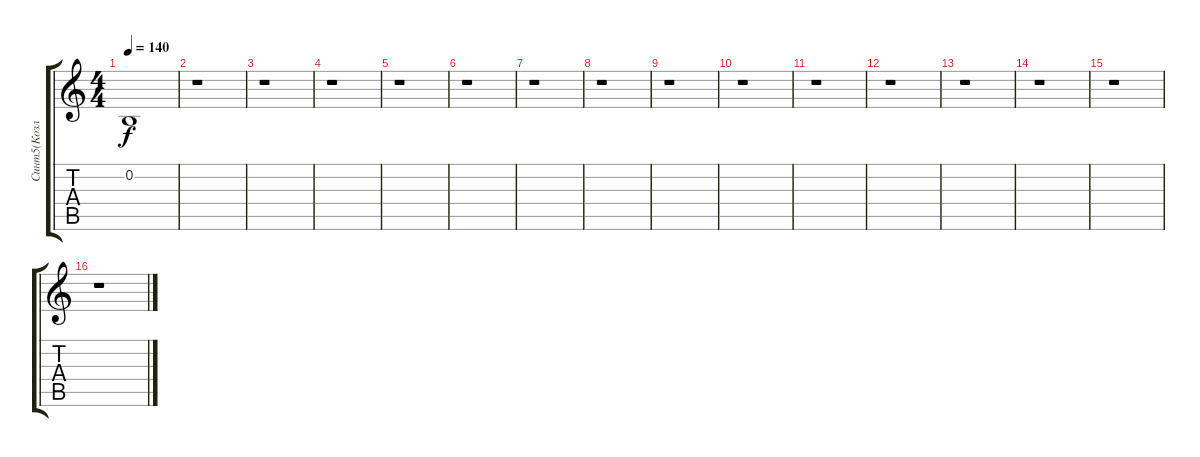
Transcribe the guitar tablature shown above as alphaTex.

\track ("Синт5(Козлов)" "Синт5(Козл") {instrument fx4atmosphere}
\staff {score tabs}
\tuning (E4 B3 G3 D3 A2 E2) {hide}
\ts (4 4)
\tempo 140
\clef g2
\ks c
0.2{t}.1{dy f} |
r.1 |
r.1 |
r.1 |
r.1 |
r.1 |
r.1 |
r.1 |
r.1 |
r.1 |
r.1 |
r.1 |
r.1 |
r.1 |
r.1 |
r.1
